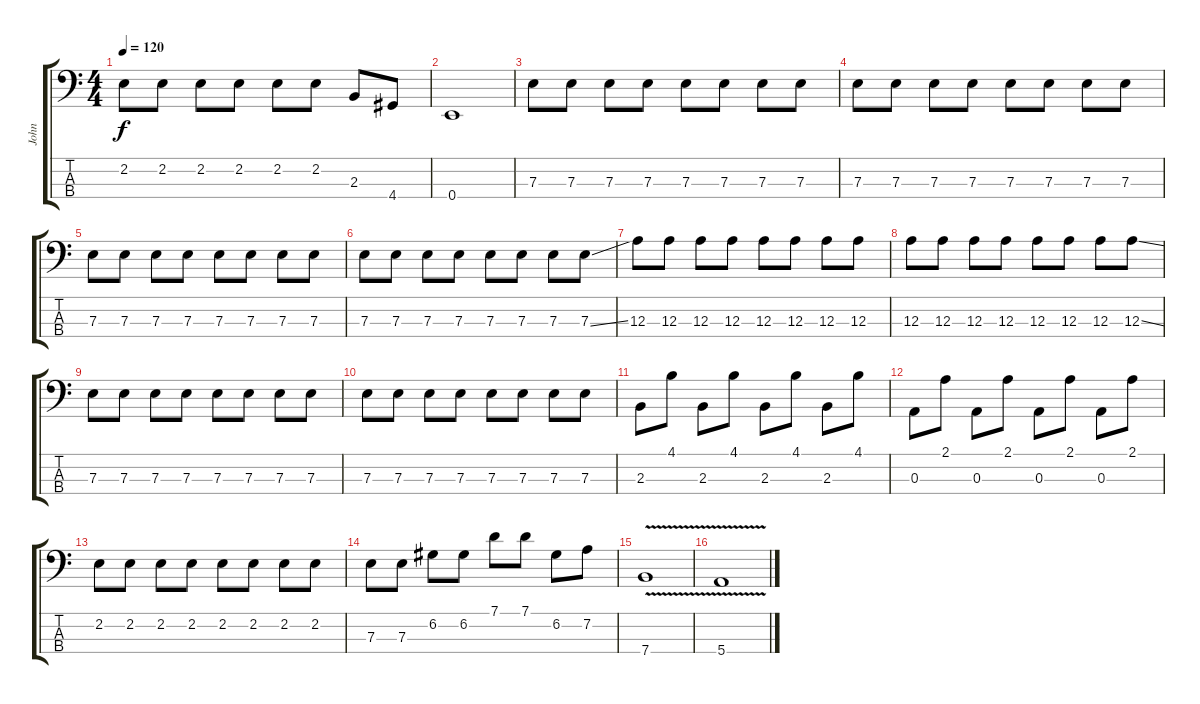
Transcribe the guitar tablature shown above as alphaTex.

\track ("John" "John") {instrument electricbassfinger}
\staff {score tabs}
\tuning (G2 D2 A1 E1) {hide}
\ts (4 4)
\tempo 120
\clef f4
\ks c
2.2.8{dy f} 2.2.8 2.2.8 2.2.8 2.2.8 2.2.8 2.3.8 4.4.8 |
0.4.1 |
7.3.8 7.3.8 7.3.8 7.3.8 7.3.8 7.3.8 7.3.8 7.3.8 |
7.3.8 7.3.8 7.3.8 7.3.8 7.3.8 7.3.8 7.3.8 7.3.8 |
7.3.8 7.3.8 7.3.8 7.3.8 7.3.8 7.3.8 7.3.8 7.3.8 |
7.3.8 7.3.8 7.3.8 7.3.8 7.3.8 7.3.8 7.3.8 7.3{ss}.8 |
12.3.8 12.3.8 12.3.8 12.3.8 12.3.8 12.3.8 12.3.8 12.3.8 |
12.3.8 12.3.8 12.3.8 12.3.8 12.3.8 12.3.8 12.3.8 12.3{ss}.8 |
7.3.8 7.3.8 7.3.8 7.3.8 7.3.8 7.3.8 7.3.8 7.3.8 |
7.3.8 7.3.8 7.3.8 7.3.8 7.3.8 7.3.8 7.3.8 7.3.8 |
2.3.8 4.1.8 2.3.8 4.1.8 2.3.8 4.1.8 2.3.8 4.1.8 |
0.3.8 2.1.8 0.3.8 2.1.8 0.3.8 2.1.8 0.3.8 2.1.8 |
2.2.8 2.2.8 2.2.8 2.2.8 2.2.8 2.2.8 2.2.8 2.2.8 |
7.3.8 7.3.8 6.2.8 6.2.8 7.1.8 7.1.8 6.2.8 7.2.8 |
7.4{v}.1 |
5.4{v}.1
